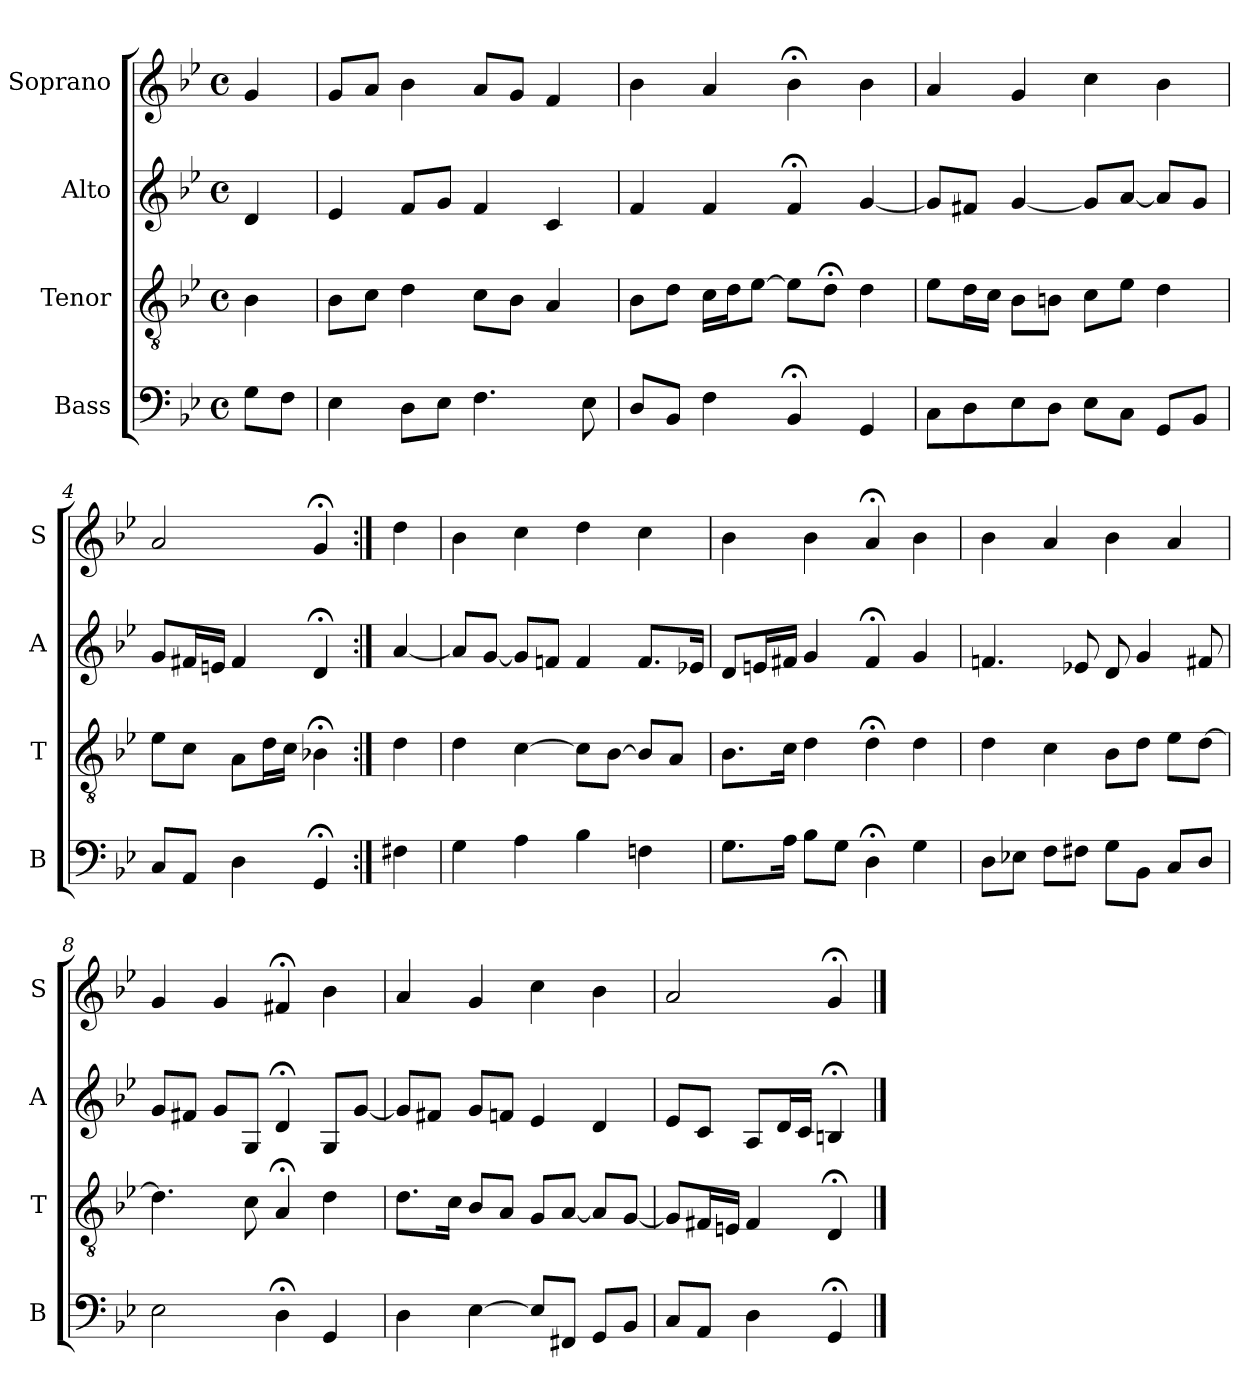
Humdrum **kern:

**kern	**kern	**kern	**kern
*part4	*part3	*part2	*part1
*staff4	*staff3	*staff2	*staff1
*I"Bass	*I"Tenor	*I"Alto	*I"Soprano
*I'B	*I'T	*I'A	*I'S
*clefF4	*clefGv2	*clefG2	*clefG2
*k[b-e-]	*k[b-e-]	*k[b-e-]	*k[b-e-]
*g:	*g:	*g:	*g:
*M4/4	*M4/4	*M4/4	*M4/4
*met(c)	*met(c)	*met(c)	*met(c)
*MM100	*MM100	*MM100	*MM100
=	=	=	=
8GL	4B-	4d	4g
8FJ	.	.	.
=1	=1	=1	=1
4E-	8B-L	4e-	8gL
.	8cJ	.	8aJ
8DL	4d	8fL	4b-
8E-J	.	8gJ	.
4.F	8cL	4f	8aL
.	8B-J	.	8gJ
.	4Ai	4c	4fi
8E-	.	.	.
=2	=2	=2	=2
8DL	8B-iL	4f	4b-i
8BB-J	8dJ	.	.
4F	16cLL	4f	4a
.	16dJ	.	.
.	[8e-J	.	.
4BB-;<	8e-L]	4f;<	4b-;<
.	8d;<J	.	.
4GG	4d	[4g	4b-
=3	=3	=3	=3
8CL	8e-L	8gL]	4a
8D	16dL	8f#XJ	.
.	16cJJ	.	.
8E-	8B-L	[4g	4gi
8DJ	8BniJ	.	.
8E-L	8ciL	8gL]	4cci
8CJ	8e-J	[8aJ	.
8GGL	4d	8aL]	4b-
8BB-J	.	8gJ	.
=4	=4	=4	=4
8CL	8e-L	8gL	2a
8AAJ	8cJ	16f#XL	.
.	.	16enJJ	.
4D	8AL	4f#	.
.	16dL	.	.
.	16cJJ	.	.
4GG;<	4B-X;<i	4d;<	4g;<i
=:|!	=:|!	=:|!	=:|!
4F#X	4di	[4a	4ddi
=5	=5	=5	=5
4G	4d	8aL]	4b-
.	.	[8gJ	.
4A	[4c	8gL]	4cc
.	.	8fnJ	.
4B-	8cL]	4f	4dd
.	[8B-J	.	.
4Fn	8B-L]	8.fL	4cc
.	8AJ	.	.
.	.	16e-XJk	.
=6	=6	=6	=6
8.GL	8.B-L	8dL	4b-
.	.	16enL	.
16AJk	16cJk	16f#XJJ	.
8B-L	4d	4g	4b-
8GJ	.	.	.
4D;<	4d;<	4f#;<	4a;<
4G	4d	4g	4b-
=7	=7	=7	=7
8DL	4d	4.fn	4b-
8E-XJ	.	.	.
8FL	4c	.	4a
8F#XJ	.	8e-X	.
8GL	8B-L	8d	4b-
8BB-J	8dJ	4g	.
8CL	8e-L	.	4a
8DJ	[8dJ	8f#X	.
=8	=8	=8	=8
2E-	4.d]	8gL	4g
.	.	8f#XJ	.
.	.	8gL	4g
.	8c	8GJ	.
4D;<	4A;<	4d;<	4f#X;<
4GG	4d	8GL	4b-
.	.	[8gJ	.
=9	=9	=9	=9
4D	8.dL	8gL]	4a
.	.	8f#XJ	.
.	16cJk	.	.
[4E-	8B-L	8gL	4g
.	8AJ	8fnJ	.
8E-L]	8GL	4e-	4cc
8FF#XJ	[8AJ	.	.
8GGL	8AL]	4d	4b-
8BB-J	[8GJ	.	.
=10	=10	=10	=10
8CL	8GL]	8e-L	2a
8AAJ	16F#XL	8cJ	.
.	16EnJJ	.	.
4D	4F#	8AL	.
.	.	16dL	.
.	.	16cJJ	.
4GG;<	4D;<	4Bn;<	4g;<
==	==	==	==
*-	*-	*-	*-
